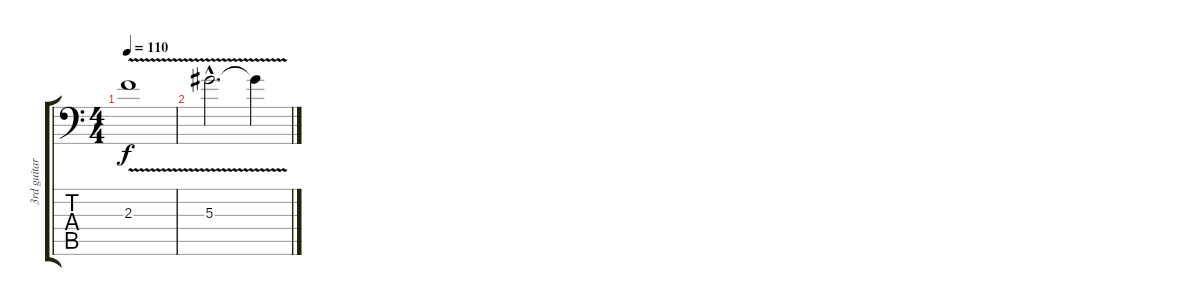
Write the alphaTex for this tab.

\track ("3rd guitar" "3rd guitar") {instrument distortionguitar}
\staff {score tabs}
\tuning (C4 G3 Eb3 Bb2 F2 Bb1) {hide}
\ts (4 4)
\tempo 110
\clef f4
\ks c
2.3{v}.1{dy f} |
5.3{v hac}.2{d} 5.3{t}.4
